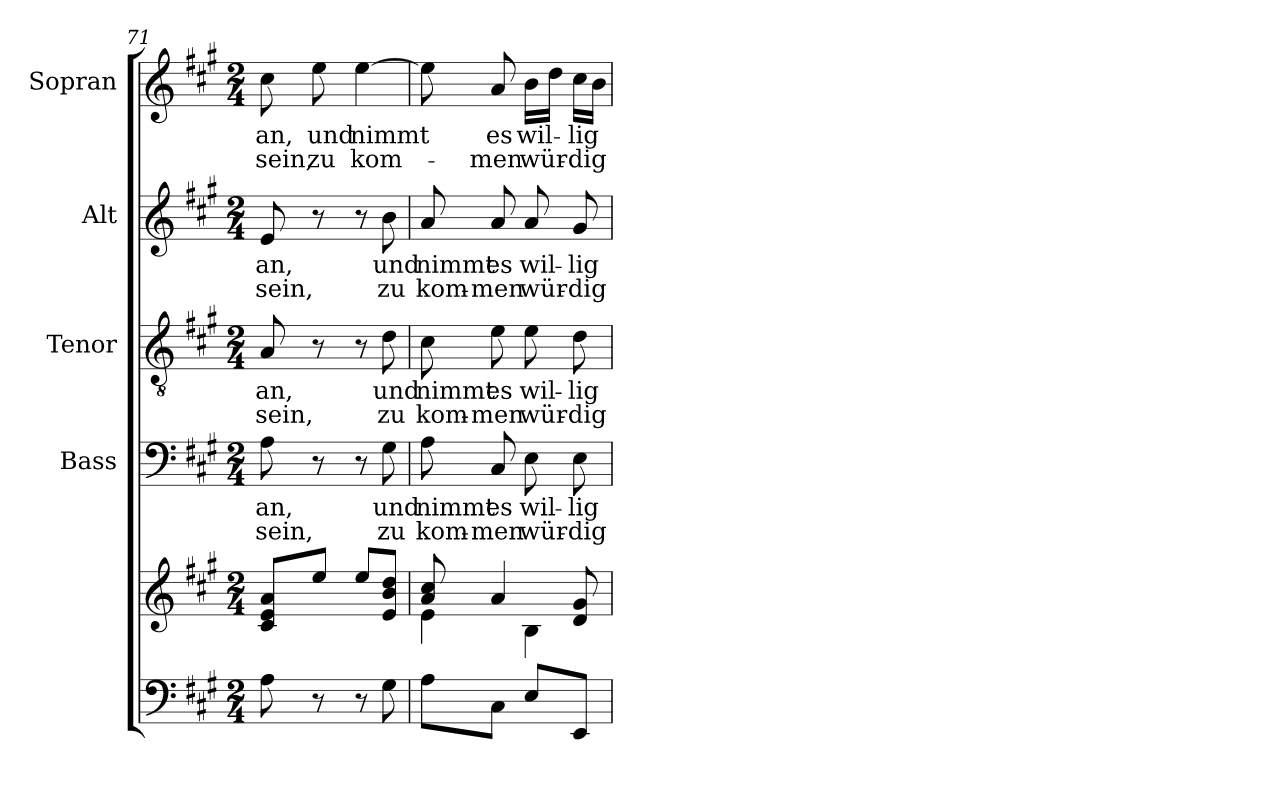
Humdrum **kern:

**kern	**kern	**kern	**text	**text	**kern	**text	**text	**kern	**text	**text	**kern	**text	**text
*part5	*part5	*part4	*part4	*part4	*part3	*part3	*part3	*part2	*part2	*part2	*part1	*part1	*part1
*staff6	*staff5	*staff4	*staff4	*staff4	*staff3	*staff3	*staff3	*staff2	*staff2	*staff2	*staff1	*staff1	*staff1
*	*	*I"Bass	*	*	*I"Tenor	*	*	*I"Alt	*	*	*I"Sopran	*	*
*	*	*I'B.	*	*	*I'T.	*	*	*I'A.	*	*	*I'S.	*	*
*clefF4	*clefG2	*clefF4	*	*	*clefGv2	*	*	*clefG2	*	*	*clefG2	*	*
*k[f#c#g#]	*k[f#c#g#]	*k[f#c#g#]	*	*	*k[f#c#g#]	*	*	*k[f#c#g#]	*	*	*k[f#c#g#]	*	*
*A:	*A:	*A:	*	*	*A:	*	*	*A:	*	*	*A:	*	*
*M2/4	*M2/4	*M2/4	*	*	*M2/4	*	*	*M2/4	*	*	*M2/4	*	*
=71	=71	=71	=71	=71	=71	=71	=71	=71	=71	=71	=71	=71	=71
!	!	!	!LO:LY:b	!LO:LY:b	!	!LO:LY:b	!LO:LY:b	!	!LO:LY:b	!LO:LY:b	!	!LO:LY:b	!LO:LY:b
8A\	8c#/ 8e/ 8a/L	8A\	an,	sein,	8A/	an,	sein,	8e/	an,	sein,	8cc#\	an,	sein,
!	!	!	!	!	!	!	!	!	!	!	!	!LO:LY:b	!LO:LY:b
8r	8ee/J	8r	.	.	8r	.	.	8r	.	.	8ee\	und	zu
!	!	!	!	!	!	!	!	!	!	!	!	!LO:LY:b	!LO:LY:b
8r	8ee/L	8r	.	.	8r	.	.	8r	.	.	[4ee\	nimmt	kom-
!	!	!	!LO:LY:b	!LO:LY:b	!	!LO:LY:b	!LO:LY:b	!	!LO:LY:b	!LO:LY:b	!	!	!
8G#\	8e/ 8b/ 8dd/J	8G#\	und	zu	8d\	und	zu	8b\	und	zu	.	.	.
=72	=72	=72	=72	=72	=72	=72	=72	=72	=72	=72	=72	=72	=72
*	*^	*	*	*	*	*	*	*	*	*	*	*	*
!	!	!	!	!LO:LY:b	!LO:LY:b	!	!LO:LY:b	!LO:LY:b	!	!LO:LY:b	!LO:LY:b	!	!	!
8A\L	8a/ 8cc#/	4e\	8A\	nimmt	kom-	8c#\	nimmt	kom-	8a/	nimmt	kom-	8ee\]	.	.
!	!	!	!	!LO:LY:b	!LO:LY:b	!	!LO:LY:b	!LO:LY:b	!	!LO:LY:b	!LO:LY:b	!	!LO:LY:b	!LO:LY:b
8C#\J	4a/	.	8C#/	es	-men	8e\	es	-men	8a/	es	-men	8a/	es	-men
!	!	!	!	!LO:LY:b	!LO:LY:b	!	!LO:LY:b	!LO:LY:b	!	!LO:LY:b	!LO:LY:b	!	!LO:LY:b	!LO:LY:b
8E/L	.	4B\	8E\	wil-	wür-	8e\	wil-	wür-	8a/	wil-	wür-	16b\LL	wil-	wür-
.	.	.	.	.	.	.	.	.	.	.	.	16dd\JJ	.	.
!	!	!	!	!LO:LY:b	!LO:LY:b	!	!LO:LY:b	!LO:LY:b	!	!LO:LY:b	!LO:LY:b	!	!LO:LY:b	!LO:LY:b
8EE/J	8d/ 8g#/	.	8E\	-lig	-dig	8d\	-lig	-dig	8g#/	-lig	-dig	16cc#\LL	-lig	-dig
.	.	.	.	.	.	.	.	.	.	.	.	16b\JJ	.	.
*	*v	*v	*	*	*	*	*	*	*	*	*	*	*	*
=	=	=	=	=	=	=	=	=	=	=	=	=	=
*-	*-	*-	*-	*-	*-	*-	*-	*-	*-	*-	*-	*-	*-
